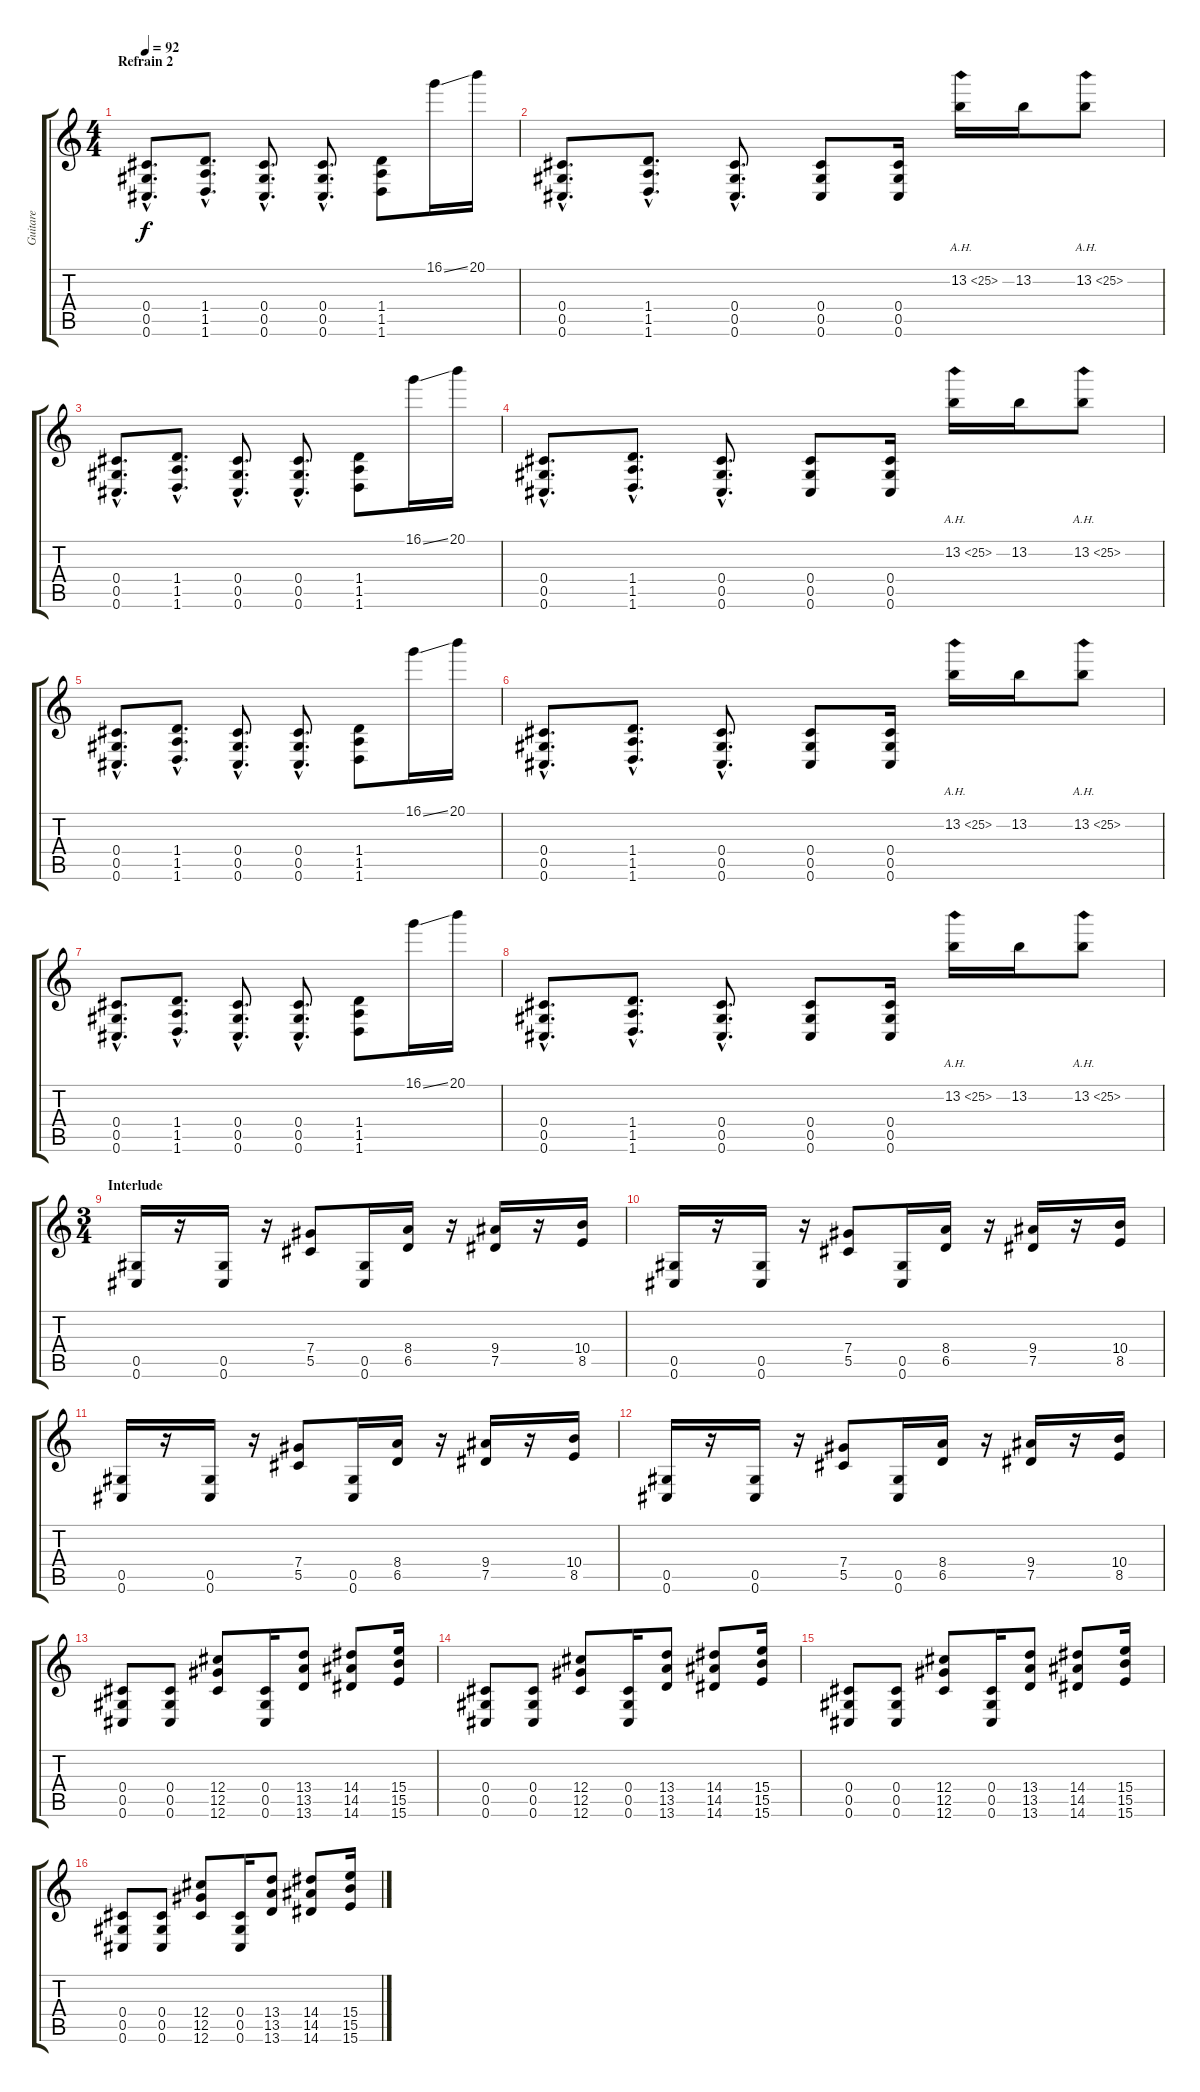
\track ("Guitare" "Guitare") {instrument distortionguitar}
\staff {score tabs}
\tuning (Eb4 Bb3 Gb3 Db3 Ab2 Db2) {hide}
\ts (4 4)
\section ("" "Refrain 2")
\tempo 92
\clef g2
\ks c
(0.4{hac} 0.5{hac} 0.6{hac}).8{d dy f} (1.4{hac} 1.5{hac} 1.6{hac}).8{d} (0.4{hac} 0.5{hac} 0.6{hac}).8{d} (0.4{hac} 0.5{hac} 0.6{hac}).8{d} (1.4 1.5 1.6).8 16.1{ss}.16 20.1.16 |
(0.4{hac} 0.5{hac} 0.6{hac}).8{d} (1.4{hac} 1.5{hac} 1.6{hac}).8{d} (0.4{hac} 0.5{hac} 0.6{hac}).8{d} (0.4 0.5 0.6).8 (0.4 0.5 0.6).16 13.2{ah 12}.16 13.2.16 13.2{ah 12}.8 |
(0.4{hac} 0.5{hac} 0.6{hac}).8{d} (1.4{hac} 1.5{hac} 1.6{hac}).8{d} (0.4{hac} 0.5{hac} 0.6{hac}).8{d} (0.4{hac} 0.5{hac} 0.6{hac}).8{d} (1.4 1.5 1.6).8 16.1{ss}.16 20.1.16 |
(0.4{hac} 0.5{hac} 0.6{hac}).8{d} (1.4{hac} 1.5{hac} 1.6{hac}).8{d} (0.4{hac} 0.5{hac} 0.6{hac}).8{d} (0.4 0.5 0.6).8 (0.4 0.5 0.6).16 13.2{ah 12}.16 13.2.16 13.2{ah 12}.8 |
(0.4{hac} 0.5{hac} 0.6{hac}).8{d} (1.4{hac} 1.5{hac} 1.6{hac}).8{d} (0.4{hac} 0.5{hac} 0.6{hac}).8{d} (0.4{hac} 0.5{hac} 0.6{hac}).8{d} (1.4 1.5 1.6).8 16.1{ss}.16 20.1.16 |
(0.4{hac} 0.5{hac} 0.6{hac}).8{d} (1.4{hac} 1.5{hac} 1.6{hac}).8{d} (0.4{hac} 0.5{hac} 0.6{hac}).8{d} (0.4 0.5 0.6).8 (0.4 0.5 0.6).16 13.2{ah 12}.16 13.2.16 13.2{ah 12}.8 |
(0.4{hac} 0.5{hac} 0.6{hac}).8{d} (1.4{hac} 1.5{hac} 1.6{hac}).8{d} (0.4{hac} 0.5{hac} 0.6{hac}).8{d} (0.4{hac} 0.5{hac} 0.6{hac}).8{d} (1.4 1.5 1.6).8 16.1{ss}.16 20.1.16 |
(0.4{hac} 0.5{hac} 0.6{hac}).8{d} (1.4{hac} 1.5{hac} 1.6{hac}).8{d} (0.4{hac} 0.5{hac} 0.6{hac}).8{d} (0.4 0.5 0.6).8 (0.4 0.5 0.6).16 13.2{ah 12}.16 13.2.16 13.2{ah 12}.8 |
\ts (3 4)
\section ("" "Interlude")
(0.5 0.6).16 r.16 (0.5 0.6).16 r.16 (7.4 5.5).8 (0.5 0.6).16 (8.4 6.5).16 r.16 (9.4 7.5).16 r.16 (10.4 8.5).16 |
(0.5 0.6).16 r.16 (0.5 0.6).16 r.16 (7.4 5.5).8 (0.5 0.6).16 (8.4 6.5).16 r.16 (9.4 7.5).16 r.16 (10.4 8.5).16 |
(0.5 0.6).16 r.16 (0.5 0.6).16 r.16 (7.4 5.5).8 (0.5 0.6).16 (8.4 6.5).16 r.16 (9.4 7.5).16 r.16 (10.4 8.5).16 |
(0.5 0.6).16 r.16 (0.5 0.6).16 r.16 (7.4 5.5).8 (0.5 0.6).16 (8.4 6.5).16 r.16 (9.4 7.5).16 r.16 (10.4 8.5).16 |
(0.4 0.5 0.6).8 (0.4 0.5 0.6).8 (12.4 12.5 12.6).8 (0.4 0.5 0.6).16 (13.4 13.5 13.6).8 (14.4 14.5 14.6).8 (15.4 15.5 15.6).16 |
(0.4 0.5 0.6).8 (0.4 0.5 0.6).8 (12.4 12.5 12.6).8 (0.4 0.5 0.6).16 (13.4 13.5 13.6).8 (14.4 14.5 14.6).8 (15.4 15.5 15.6).16 |
(0.4 0.5 0.6).8 (0.4 0.5 0.6).8 (12.4 12.5 12.6).8 (0.4 0.5 0.6).16 (13.4 13.5 13.6).8 (14.4 14.5 14.6).8 (15.4 15.5 15.6).16 |
(0.4 0.5 0.6).8 (0.4 0.5 0.6).8 (12.4 12.5 12.6).8 (0.4 0.5 0.6).16 (13.4 13.5 13.6).8 (14.4 14.5 14.6).8 (15.4 15.5 15.6).16
